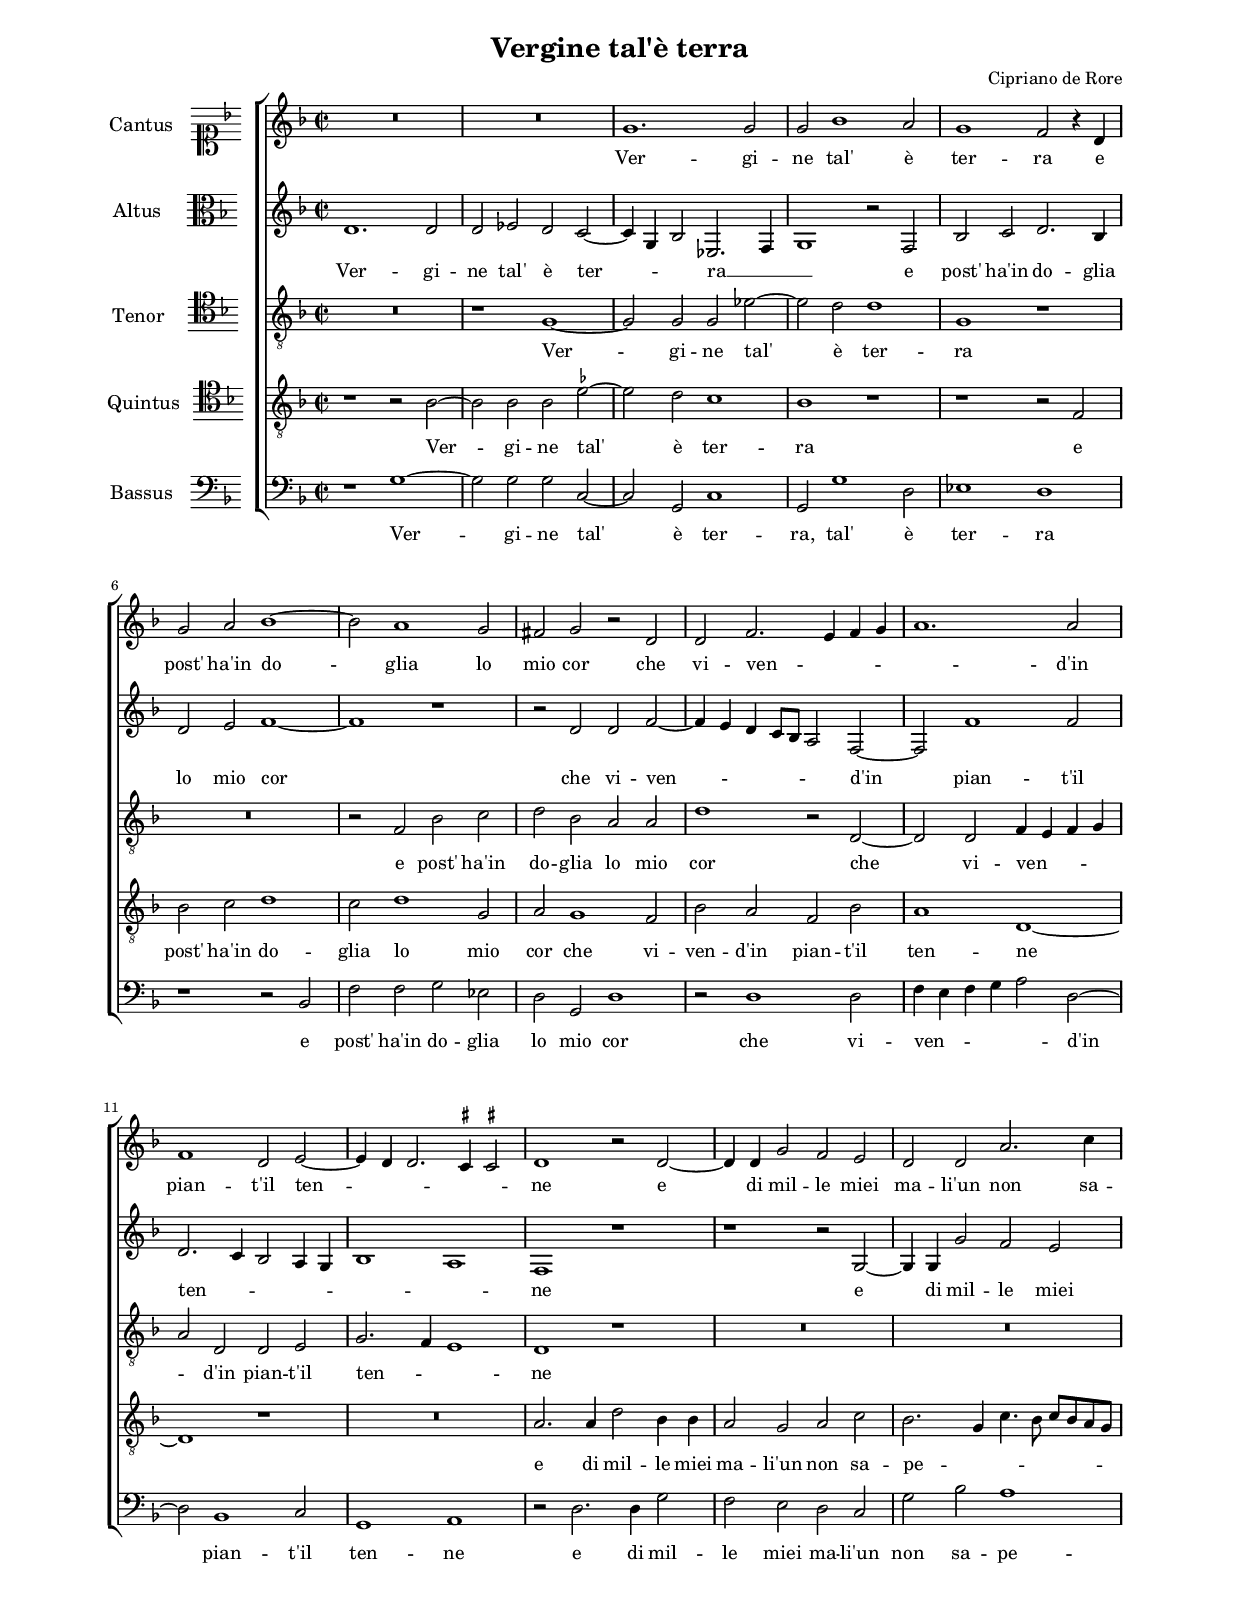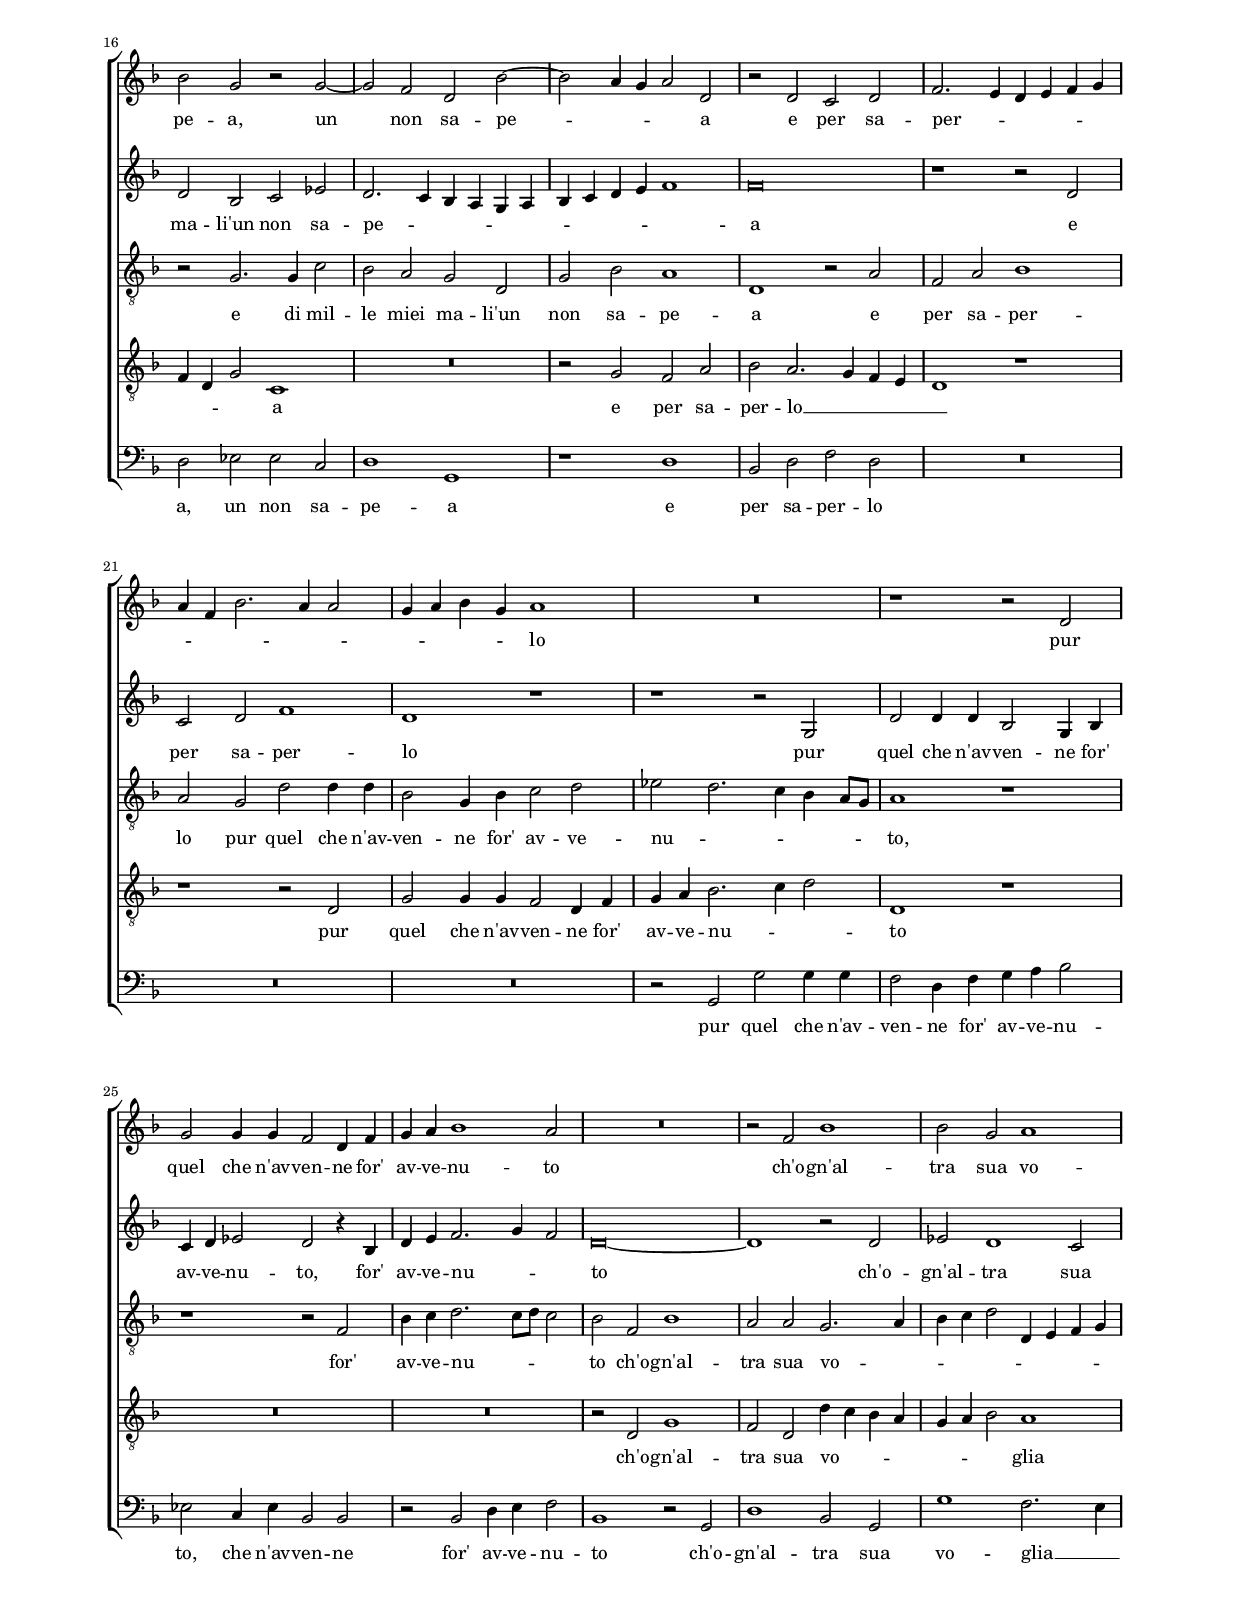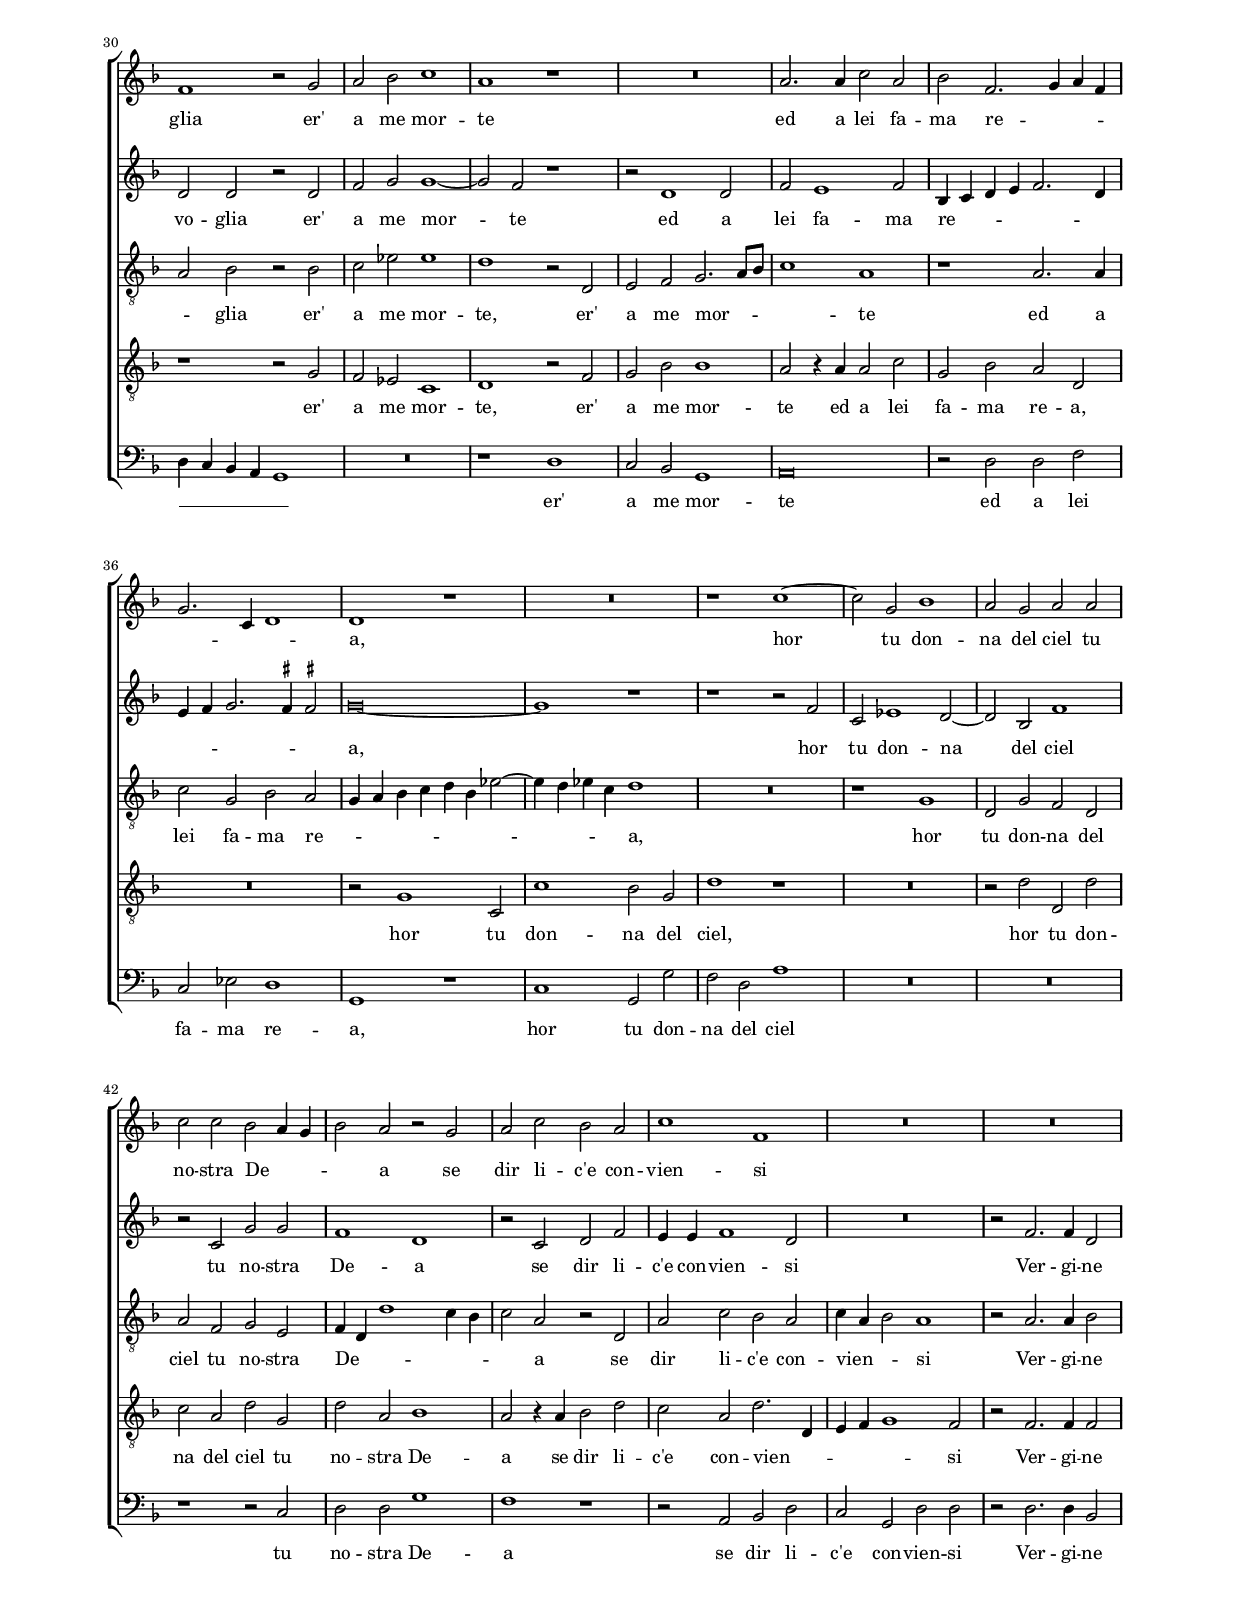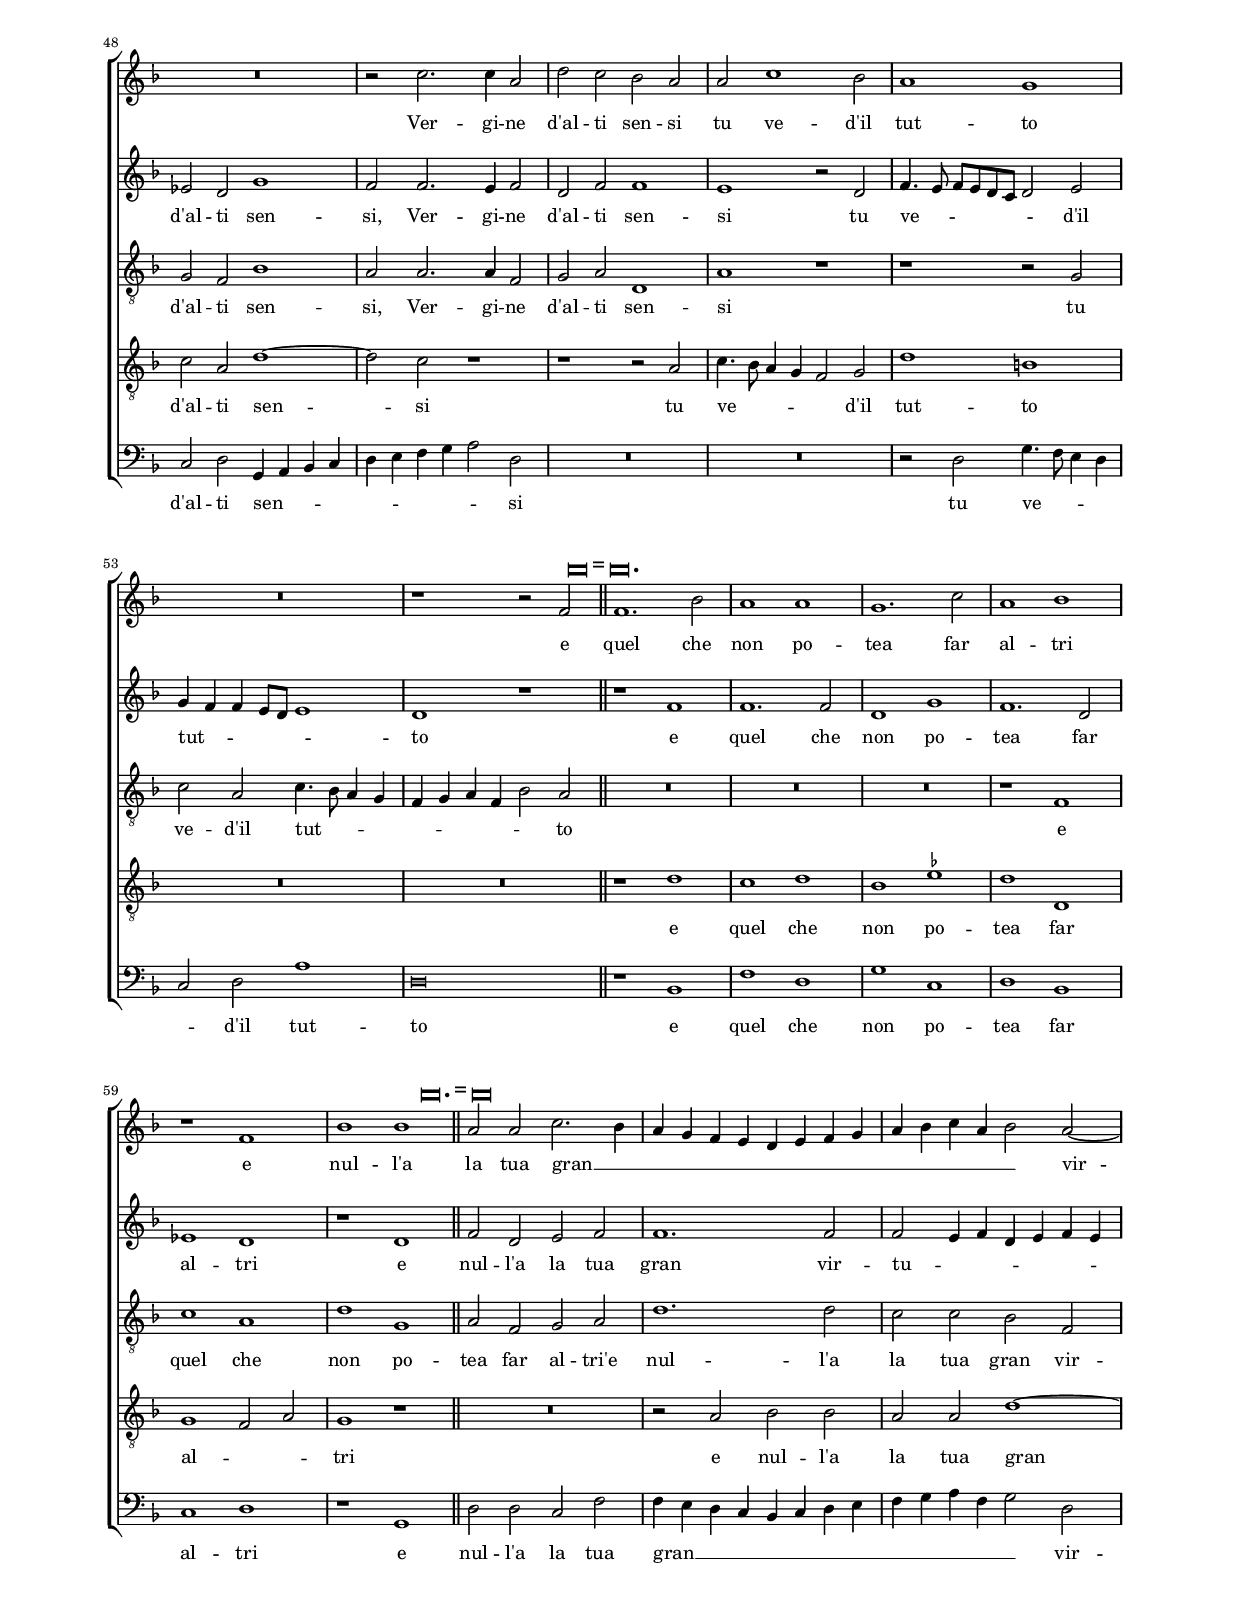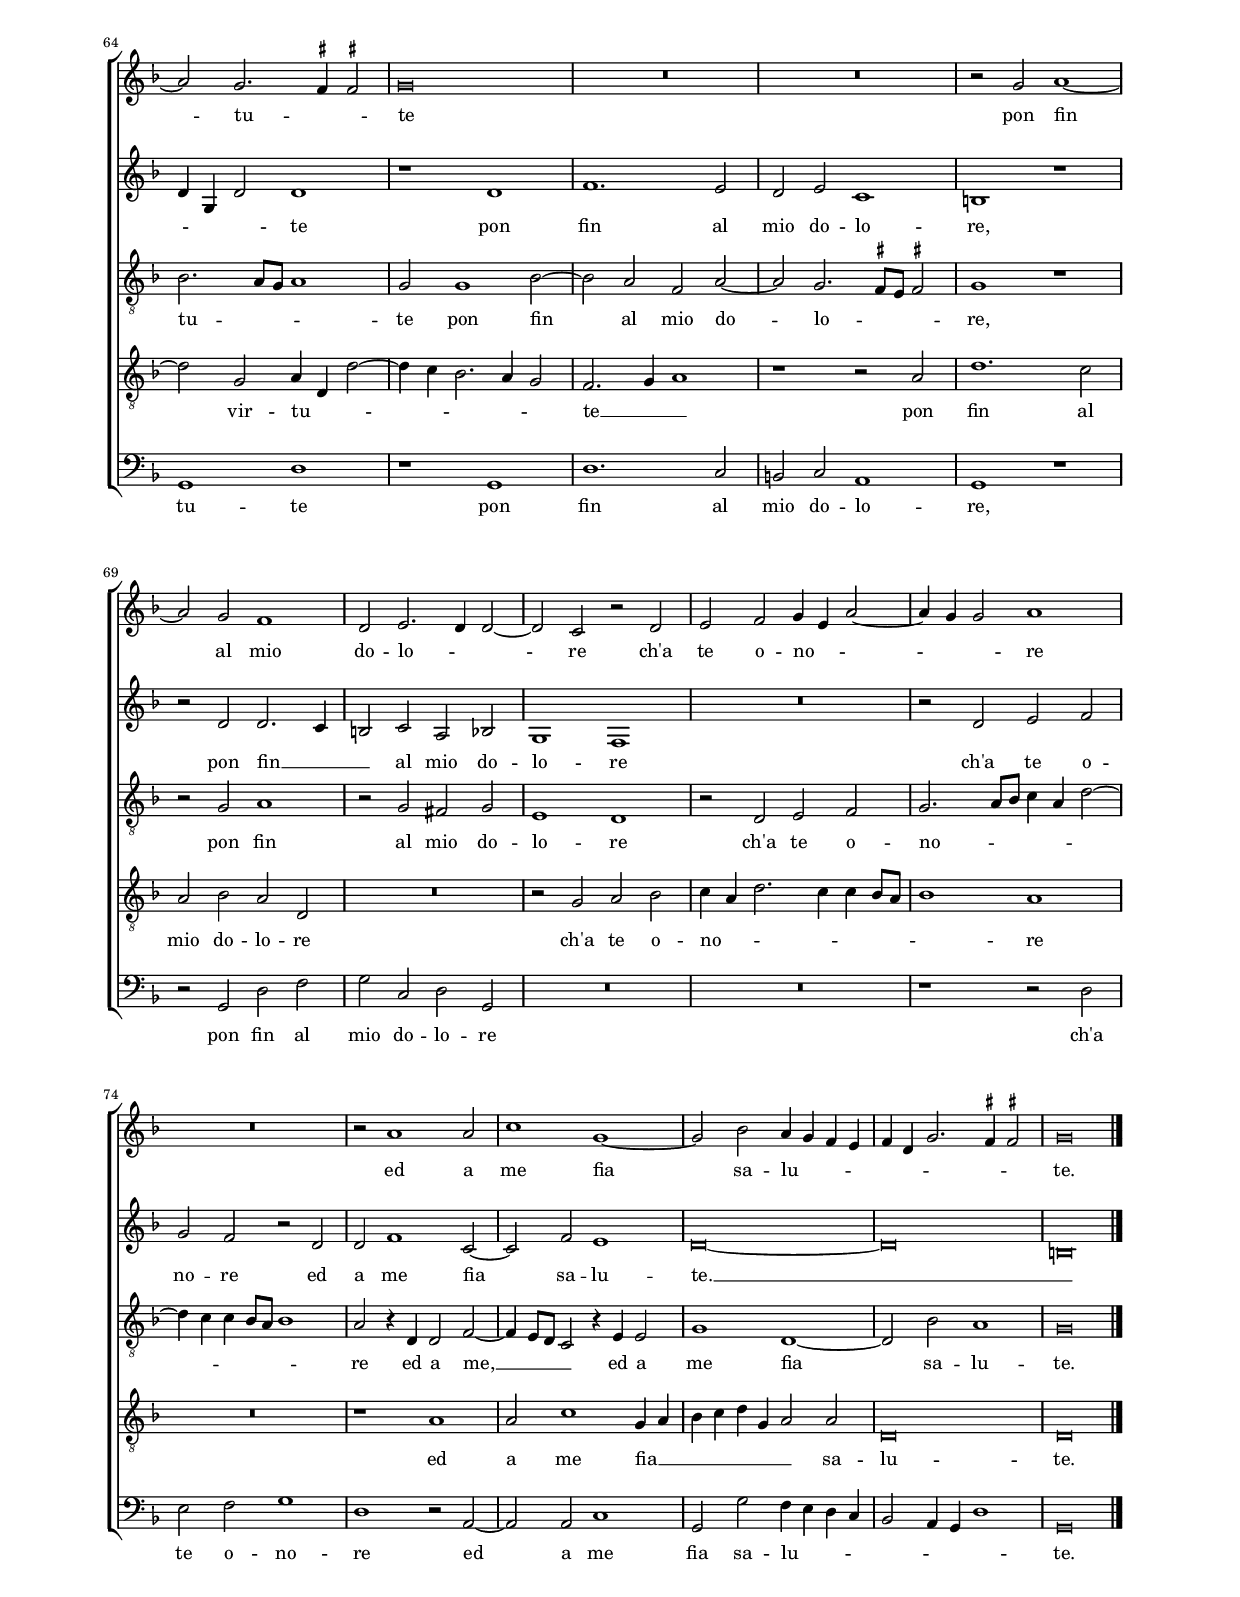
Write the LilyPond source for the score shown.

\header
{
  title="Vergine tal'è terra"
  composer="Cipriano de Rore"
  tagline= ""
}

\version "2.18.2"
\include "deutsch.ly"
#(set-global-staff-size 15)
% #(set-default-paper-size "letter")
#(ly:set-option 'point-and-click #f)

	
\paper
	{
	top-margin = 1.8 \cm
	bottom-margin = 1.8 \cm
	left-margin = 2 \cm
	line-width = 17 \cm
	ragged-bottom = ##f
	ragged-last-bottom = ##t
	print-page-number = ##f
	system-system-spacing = #'((basic-distance . 17) (minimum-distance . 14) (padding . 7) (strechability . 150))
	systems-per-page = 3
%	min-systems-per-page = 3
	markup-system-spacing #'basic-distance = #12
%	print-all-headers = ##t
%	print-first-page-number = ##t
%	first-page-number = 1
	}

	
global = {
	\key f \major
	\time 2/2 \set Score.measureLength = #(ly:make-moment 2/1)
	\skip 1*158 \bar "|."
	}

	ficta = { \once \set suggestAccidentals = ##t }
	
	forget = #(define-music-function (parser location music) (ly:music?) #{
		\accidentalStyle forget
		$music
		\accidentalStyle default
		#})
	
	m = \melisma
	me = \melismaEnd



incipitcantus = \markup { \score {
	{
	\set Staff.instrumentName = \markup { \fontsize #1 "Cantus" }
	\key f \major
	\clef soprano
	s4 \bar ""
	}
	\layout  {
	raggedright = ##t
	indent = 1.6 \cm
	line-width = 2.2\cm
	\context { \Staff \remove Time_signature_engraver }
	\override Staff.Clef.Y-extent = #'(0 . 0)
	}} \hspace #1 }
	
      
incipitaltus = \markup { \score {
	{
	\set Staff.instrumentName = \markup { \fontsize #1 "Altus" }
	\key f \major
	\clef alto
	s4 \bar ""
	}
	\layout  {
	raggedright = ##t
	indent = 1.6 \cm
	line-width = 2.2\cm
	\context { \Staff \remove Time_signature_engraver }
	\override Staff.Clef.Y-extent = #'(0 . 0)
	}} \hspace #1 }


incipittenor = \markup { \score {
	{
	\set Staff.instrumentName = \markup { \fontsize #1 "Tenor" }
	\key f \major
	\clef tenor
	s4 \bar ""
	}
	\layout  {
	raggedright = ##t
	indent = 1.6 \cm
	line-width = 2.2\cm
	\context { \Staff \remove Time_signature_engraver }
	\override Staff.Clef.Y-extent = #'(0 . 0)
	}} \hspace #1 }
      
      
incipitquintus = \markup { \score {
	{
	\set Staff.instrumentName = \markup { \fontsize #1 "Quintus" }
	\key f \major
	\clef tenor
	s4 \bar ""
	}
	\layout  {
	raggedright = ##t
	indent = 1.6 \cm
	line-width = 2.2\cm
	\context { \Staff \remove Time_signature_engraver }
	\override Staff.Clef.Y-extent = #'(0 . 0)
	}} \hspace #1 }
      
      
incipitbassus = \markup { \score {
	{
	\set Staff.instrumentName = \markup { \fontsize #1 "Bassus" }
	\key f \major
	\clef bass
	s4 \bar ""
	}
	\layout  {
	raggedright = ##t
	indent = 1.6 \cm
	line-width = 2.2\cm
	\context { \Staff \remove Time_signature_engraver }
	\override Staff.Clef.Y-extent = #'(0 . 0)
	}} \hspace #1 }


cantus =  \relative c''
	{
	R\breve
	R\breve
	g1. g2
	g2 b1 a2
%5
	g1 f2 r4 d |
	g2 a b1~
	b2 a1 g2
	fis2 g r d
	d2 f2. \m e4 f g
%10
	a1. \me a2 |
	f1 d2 e~
	e4 \m d d2. \ficta cis4 \ficta cis!2 \me
	d1 r2 d~
	d4 d g2 f e
%15
	d2 d a'2. c4 |
	b2 g r g~
	g2 f d b'~
	b2 \m a4 g a2 \me d,
	r2 d c d
%20
	f2. \m e4 d e f g |
	a4 f b2. a4 a2
	g4 a b g \me a1
	R\breve
	r1 r2 d,
%25
	g2 g4 g f2 d4 f |
	g4 a b1 a2
	R\breve
	r2 f b1
	b2 g a1
%30
	f1 r2 g |
	a2 b c1
	a1 r
	R\breve
	a2. a4 c2 a
%35
	b2 f2. \m g4 a f |
	g2. c,4 d1 \me
	d1 r
	R\breve
	r1 c'~
%40
	c2 g b1 |
	a2 g a a
	c2 c b \m a4 g
	b2 \me a r g
	a2 c b a
%45
	c1 f, |
	R\breve
	R\breve
	R\breve
	r2 c'2. c4 a2
%50
	d2 c b a |
	a2 c1 b2
	a1 g
	R\breve
	r1 r2 f \bar "||"
%55
	% Triple time in Cantus - Coloration in four lower voices
	\mark \markup { \override #'(style . baroque) { \note  #"breve" #1 = \note #"breve." #1 } }
	f1. b2
	a1 a
	g1. c2
	a1 b
	r1 f
%60
	b1 b \bar "||"
	% End of triple time
	\mark \markup { \override #'(style . baroque) { \note  #"breve." #1 = \note #"breve" #1 } }
	a2 a c2. \m b4
%62
	a4 g f e d e f g |
	a4 b c a b2 \me a~
	a2 g2. \m \ficta fis4 \ficta fis!2 \me
	g\breve
	R\breve
%67
	R\breve |
	r2 g a1~
	a2 g f1
	d2 e2. \m d4 d2~
	d2 \me c r d
%72
	e2 f g4 \m e a2~ |
	a4 g4 g2 \me a1
	R\breve
	r2 a1 a2
	c1 g~
%77
	g2 b a4 \m g f e |
	f4 d g2. \ficta fis4 \ficta fis!2 \me
	g\breve |
	}


altus =  \relative c'
        {
	d1. d2
	d2 es d c~
	c4 \m g b2 \me es,2. \m f4
	g1 \me r2 f
%5
	b2 c d2. b4 |
	d2 e f1~
	f1 r
	r2 d d f~
	f4 \m e d c8 b a2 \me f~
%10
	f2 f'1 f2 |
	d2. \m c4 b2 a4 g
	b1 a \me
	f1 r
	r1 r2 g~
%15
	g4 g g'2 f e |
	d2 b c es
	d2. \m c4 b a g a
	b4 c d e f1 \me
	f\breve
%20
	r1 r2 d |
	c2 d f1
	d1 r
	r1 r2 g,
	d'2 d4 d b2 g4 b
%25
	c4 d es2 d r4 b |
	d4 e f2. \m g4 f2 \me
	d\breve~
	d1 r2 d
	es2 d1 c2
%30
	d2 d r d |
	f2 g g1~
	g2 f r1
	r2 d1 d2
	f2 e1 f2
%35
	b,4 \m c d e f2. d4 |
	e4 f g2. \ficta fis4 \ficta fis!2 \me
	g\breve~
	g1 r
	r1 r2 f
%40
	c2 es1 d2~ |
	d2 b f'1
	r2 c g' g
	f1 d
	r2 c d f
%45
	e4 e f1 d2 |
	R\breve
	r2 f2. f4 d2
	es2 d g1
	f2 f2. e4 f2
%50
	d2 f f1 |
	e1 r2 d
	f4. \m e8 f e d c d2 \me e
	g4 \m f f e8 d e1 \me
	d1 r
%55
	% Coloration
	r1 f
	f1. f2
	d1 g
	f1. d2
	es1 d
%60
	r1 d |
	% End of coloration
	f2 d e f
	f1. f2
	f2 \m e4 f d e f e
	d4 g, d'2 \me d1
%65
	r1 d |
	f1. e2
	d2 e c1
	h1 r
	r2 d d2. \m c4
%70
	h2 \me c a b |
	g1 f
	R\breve
	r2 d' e f
	g2 f r d
%75
	d2 f1 c2~ |
	c2 f e1
	d\breve~
	d\breve \m
	h\breve \me |
	}


tenor =  \relative c'
	{
	R\breve
	r1 g~
	g2 g g es'~
	es2 d d1
%5
	g,1 r |
	R\breve
	r2 f b c
	d2 b a a
	d1 r2 d,~
%10
	d2 d f4 \m e f g |
	a2 \me d, d e
	g2. \m f4 e1 \me
	d1 r
	R\breve
%15
	R\breve |
	r2 g2. g4 c2
	b2 a g d
	g2 b a1
	d,1 r2 a'
%20
	f2 a b1 |
	a2 g d' d4 d
	b2 g4 b c2 d
	es2 \m d2. c4 b a8 g \me
	a1 r
%25
	r1 r2 f |
	b4 c d2. \m c8 d c2 \me
	b2 f b1
	a2 a g2. \m a4
	b4 c d2 d,4 e f g
%30
	a2 \me b r b |
	c2 es es1
	d1 r2 d,
	e2 f g2. \m a8 b
	c1 \me a
%35
	r1 a2. a4 |
	c2 g b a \m
	g4 a b c d b es2~
	es4 d es c \me d1
	R\breve
%40
	r1 g, |
	d2 g f d
	a'2 f g e
	f4 \m d d'1 c4 b
	c2 \me a r d,
%45
	a'2 c b a |
	c4 \m a b2 \me a1
	r2 a2. a4 b2
	g2 f b1
	a2 a2. a4 f2
%50
	g2 a d,1 |
	a'1 r
	r1 r2 g
	c2 a c4. \m b8 a4 g
	f4 g a f b2 \me a
%55
	% Triple time
	R\breve
	R\breve
	R\breve
	r1 f
	c'1 a
%60
	d1 g, |
	% End or triple time
	a2 f g a
	d1. d2
	c2 c b f
	b2. \m a8 g a1 \me
%65
	g2 g1 b2~
	b2 a f a~ |
	a2 g2. \m \ficta fis8 e \ficta fis!2 \me
	g1 r
	r2 g a1
%70
	r2 g fis g
	e1 d |
	r2 d e f
	g2. \m a8 b c4 a d2~
	d4 c c b8 a b1 \me
%75
	a2 r4 d, d2 f~
	f4 \m e8 d c2 \me r4 e e2 |
	g1 d~
	d2 b' a1
	g\breve |
	}

	
quintus  =  \relative c'
	{
	r1 r2 b~
	b2 b b \ficta es~
	es d c1
	b1 r
%5
	r1 r2 f |
	b2 c d1
	c2 d1 g,2
	a2 g1 f2
	b2 a f b
%10
	a1 d,~ |
	d1 r
	R\breve
	a'2. a4 d2 b4 b
	a2 g a c
%15
	b2. \m g4 c4. b8 c[ b a g]
	f4 d g2 \me c,1
	R\breve
	r2 g' f a
	b2 a2. \m g4 f e
%20
	d1 \me r |
	r1 r2 d
	g2 g4 g f2 d4 f
	g4 a b2. \m c4 d2 \me
	d,1 r
%25
	R\breve |
	R\breve
	r2 d g1
	f2 d d'4 \m c b a
	g4 a b2 \me a1
%30
	r1 r2 g |
	f2 es c1
	d1 r2 f
	g2 b b1
	a2 r4 a a2 c
%35
	g2 b a d, |
	R\breve
	r2 g1 c,2
	c'1 b2 g
	d'1 r
%40
	R\breve |
	r2 d d, d'
	c2 a d g,
	d'2 a b1
	a2 r4 a b2 d
%45
	c2 a d2. \m d,4 |
	e4 f g1 \me f2
	r2 f2. f4 f2
	c'2 a d1~
	d2 c r1
%50
	r1 r2 a |
	c4. \m b8 a4 g f2 \me g
	d'1 h
	R\breve
	R\breve
%55
	% Coloration
	r1 d
	c1 d
	b1 \ficta es
	d1 d,
	g1 \m f2 a \me
%60
	g1 r |
	% End of coloration
	R\breve
	r2 a b b
	a2 a d1~
	d2 g, a4 \m d, d'2~
%65
	d4 \m c b2. a4 g2 \me |
	f2. \m g4 a1 \me
	r1 r2 a
	d1. c2
	a2 b a d,
%70
	R\breve |
	r2 g a b
	c4 \m a d2. c4 c b8 a
	b1 \me a
	R\breve
%75
	r1 a |
	a2 c1 g4 \m a
	b4 c d g, a2 \me a
	d,\breve
	d\breve |
	}


bassus  =  \relative c
	{
	r1 g'~
	g2 g g c,~
	c2 g c1
	g2 g'1 d2
%5
	es1 d |
	r1 r2 b
	f'2 f g es
	d2 g, d'1
	r2 d1 d2
%10
	f4 \m e f g a2 \me d,~ |
	d2 b1 c2
	g1 a
	r2 d2. d4 g2
	f2 e d c
%15
	g'2 b a1 |
	d,2 es es c
	d1 g,
	r1 d'
	b2 d f d
%20
	R\breve |
	R\breve
	R\breve
	r2 g, g' g4 g
	f2 d4 f g a b2
%25
	es,2 c4 es b2 b |
	r2 b d4 e f2
	b,1 r2 g
	d'1 b2 g
	g'1 f2. \m e4 
%30
	d4 c b a g1 \me |
	R\breve
	r1 d'
	c2 b g1
	a\breve
%35
	r2 d d f |
	c2 es d1
	g,1 r
	c1 g2 g'
	f2 d a'1
%40
	R\breve |
	R\breve
	r1 r2 c,
	d2 d g1
	f1 r
%45
	r2 a, b d |
	c2 g d' d
	r2 d2. d4 b2
	c2 d g,4 \m a b c
	d4 e f g a2 \me d,
%50
	R\breve |
	R\breve
	r2 d g4. \m f8 e4 d
	c2 \me d a'1
	d,\breve
%55
	% Coloration
	r1 b
	f'1 d
	g1 c,
	d1 b
	c1 d
%60
	r1 g, |
	% End of coloration
	d'2 d c f
	f4 \m e d c b c d e
	f4 g a f g2 \me d
	g,1 d'
%65
	r1 g, |
	d'1. c2
	h2 c a1
	g1 r
	r2 g d' f
%70
	g2 c, d g, |
	R\breve
	R\breve
	r1 r2 d'
	e2 f g1
%75
	d1 r2 a~ |
	a2 a c1
	g2 g' f4 \m e d c
	b2 a4 g d'1 \me
	g,\breve |
	}

lyricscantus = \lyricmode {
	Ver -- gi -- ne tal' è ter -- ra e post' ha'in do -- glia
	lo mio cor che vi -- ven -- d'in pian -- t'il ten -- ne
	e di mil -- le miei ma -- li'un non sa -- pe -- a,
	un non sa -- pe -- a
	e per sa -- per -- lo pur quel che n'av -- ven -- ne
	for' av -- ve -- nu -- to ch'o -- gn'al -- tra sua vo -- glia
	er' a me mor -- te ed a lei fa -- ma re -- a,
	hor tu don -- na del ciel tu no -- stra De -- a
	se dir li -- c'e con -- vien -- si
	Ver -- gi -- ne d'al -- ti sen -- si
	tu ve -- d'il tut -- to e quel che non po -- tea
	far al -- tri e nul -- l'a la tua gran __ vir -- tu -- te
	pon fin al mio do -- lo -- re
	ch'a te o -- no -- re ed a me fia sa -- lu -- te.
	}


lyricsaltus = \lyricmode {
	Ver -- gi -- ne tal' è ter -- ra __ e post' ha'in do -- glia
	lo mio cor che vi -- ven -- d'in pian -- t'il ten -- ne
	e di mil -- le miei ma -- li'un non sa -- pe -- a
	e per sa -- per -- lo pur quel che n'av -- ven -- ne
	for' av -- ve -- nu -- to,
	for' av -- ve -- nu -- to ch'o -- gn'al -- tra sua vo -- glia
	er' a me mor -- te ed a lei fa -- ma re -- a,
	hor tu don -- na del ciel tu no -- stra De -- a
	se dir li -- c'e con -- vien -- si
	Ver -- gi -- ne d'al -- ti sen -- si,
	Ver -- gi -- ne d'al -- ti sen -- si
	tu ve -- d'il tut -- to e quel che non po -- tea
	far al -- tri e nul -- l'a la tua gran vir -- tu -- te
	pon fin al mio do -- lo -- re,
	pon fin __ al mio do -- lo -- re
	ch'a te o -- no -- re ed a me fia sa -- lu -- te. __
	}


lyricstenor = \lyricmode {
	Ver -- gi -- ne tal' è ter -- ra e post' ha'in do -- glia
	lo mio cor che vi -- ven -- d'in pian -- t'il ten -- ne
	e di mil -- le miei ma -- li'un non sa -- pe -- a
	e per sa -- per -- lo pur quel che n'av -- ven -- ne
	for' av -- ve -- nu -- to,
	for' av -- ve -- nu -- to ch'o -- gn'al -- tra sua vo -- glia
	er' a me mor -- te,
	er' a me mor -- te ed a lei fa -- ma re -- a,
	hor tu don -- na del ciel tu no -- stra De -- a
	se dir li -- c'e con -- vien -- si
	Ver -- gi -- ne d'al -- ti sen -- si,
	Ver -- gi -- ne d'al -- ti sen -- si
	tu ve -- d'il tut -- to e quel che non po -- tea
	far al -- tri'e nul -- l'a la tua gran vir -- tu -- te
	pon fin al mio do -- lo -- re,
	pon fin al mio do -- lo -- re
	ch'a te o -- no -- re ed a me, __
	ed a me fia sa -- lu -- te.
	}


lyricsquintus = \lyricmode {
	Ver -- gi -- ne tal' è ter -- ra e post' ha'in do -- glia
	lo mio cor che vi -- ven -- d'in pian -- t'il ten -- ne
	e di mil -- le miei ma -- li'un non sa -- pe -- a
	e per sa -- per -- lo __ pur quel che n'av -- ven -- ne
	for' av -- ve -- nu -- to ch'o -- gn'al -- tra sua vo -- glia
	er' a me mor -- te,
	er' a me mor -- te ed a lei fa -- ma re -- a,
	hor tu don -- na del ciel,
	hor tu don -- na del ciel tu no -- stra De -- a
	se dir li -- c'e con -- vien -- si
	Ver -- gi -- ne d'al -- ti sen -- si
	tu ve -- d'il tut -- to e quel che non po -- tea
	far al -- tri e nul -- l'a la tua gran vir -- tu -- te __
	pon fin al mio do -- lo -- re
	ch'a te o -- no -- re ed a me fia __ sa -- lu -- te.
	}


lyricsbassus = \lyricmode {
	Ver -- gi -- ne tal' è ter -- ra,
	tal' è ter -- ra e post' ha'in do -- glia
	lo mio cor che vi -- ven -- d'in pian -- t'il ten -- ne
	e di mil -- le miei ma -- li'un non sa -- pe -- a,
	un non sa -- pe -- a
	e per sa -- per -- lo pur quel che n'av -- ven -- ne
	for' av -- ve -- nu -- to,
	che n'av -- ven -- ne for' av -- ve -- nu -- to
	ch'o -- gn'al -- tra sua vo -- glia __
	er' a me mor -- te ed a lei fa -- ma re -- a,
	hor tu don -- na del ciel tu no -- stra De -- a
	se dir li -- c'e con -- vien -- si
	Ver -- gi -- ne d'al -- ti sen -- si
	tu ve -- d'il tut -- to e quel che non po -- tea
	far al -- tri e nul -- l'a la tua gran __ vir -- tu -- te
	pon fin al mio do -- lo -- re,
	pon fin al mio do -- lo -- re
	ch'a te o -- no -- re ed a me fia sa -- lu -- te.
	}


\score
{  
  % \transpose {
	\new ChoirStaff \with { \override StaffGrouper.staff-staff-spacing.basic-distance = #12 }
	<<

	\new Staff << \global
	\new Voice="v1" {
		\set Staff.instrumentName=\incipitcantus
%		\set Staff.instrumentName= "S"
		\set Staff.midiInstrument = "reed organ"
		\clef violin
		\cantus }
	\new Lyrics \lyricsto "v1" {\lyricscantus }
	>>


	\new Staff << \global
	\new Voice="v2" {
		\set Staff.instrumentName=\incipitaltus
%		\set Staff.instrumentName= "A"
		\set Staff.midiInstrument = "reed organ"
		\clef violin 
		\altus}
	\new Lyrics \lyricsto "v2" {\lyricsaltus }
	>>


	\new Staff << \global
	\new Voice="v3" {
		\set Staff.instrumentName=\incipittenor
%		\set Staff.instrumentName= "T"
		\set Staff.midiInstrument = "reed organ"
		\clef "G_8"
		\tenor }
	\new Lyrics \lyricsto "v3" {\lyricstenor }
	>>


	\new Staff << \global
	\new Voice="v5" {
		\set Staff.instrumentName=\incipitquintus
%		\set Staff.instrumentName= "Q"
		\set Staff.midiInstrument = "reed organ"
		\clef "G_8"
		\quintus}
	\new Lyrics \lyricsto "v5" {\lyricsquintus }
	>>


	\new Staff << \global
	\new Voice="v4" {
		\set Staff.instrumentName=\incipitbassus
%		\set Staff.instrumentName= "B"
		\set Staff.midiInstrument = "reed organ"
		\clef bass 
		\bassus }
	\new Lyrics \lyricsto "v4" {\lyricsbassus}
	>>

	>>
	% } % transpose

	\layout
	{
	indent = 2.5\cm
	\context { \Lyrics \override VerticalAxisGroup.nonstaff-relatedstaff-spacing.padding = #1.3 }
	\context { \Staff \override TimeSignature.break-visibility = #end-of-line-invisible }
%	\context { \Staff \override InstrumentName.X-offset = #'-25 }
%	\context { \Voice \override Slur.transparent = ##t }
%	\context { \Voice \override AccidentalSuggestion.avoid-slur = #'ignore }
%	\context { \Voice \override AccidentalSuggestion.outside-staff-priority = ##f }
	\context { \Score \override BarNumber.padding = #2 }
	\context { \Voice \override NoteHead.style = #'baroque }
	}
	
\midi
	{
    	\tempo 2 = 90
	}
	
}


% EOF
